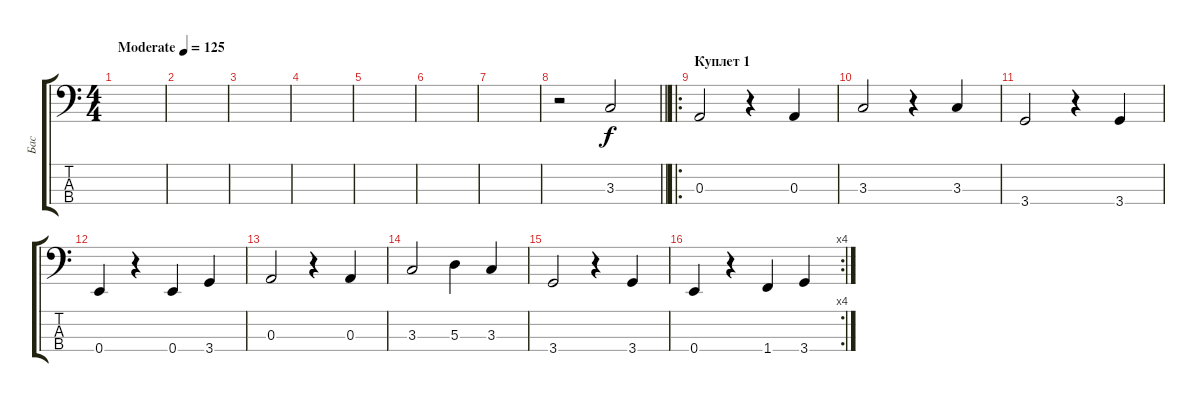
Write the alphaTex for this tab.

\track ("Бас" "Бас") {instrument slapbass1}
\staff {score tabs}
\tuning (G2 D2 A1 E1) {hide}
\ts (4 4)
\tempo (125 "Moderate")
\clef f4
\ks c
|
|
|
|
|
|
|
\barLineRight lightlight
r.2 3.3.2 |
\ro
\section ("" "Куплет 1")
0.3.2 r.4 0.3.4 |
3.3.2 r.4 3.3.4 |
3.4.2 r.4 3.4.4 |
0.4.4 r.4 0.4.4 3.4.4 |
0.3.2 r.4 0.3.4 |
3.3.2 5.3.4 3.3.4 |
3.4.2 r.4 3.4.4 |
\rc 4
0.4.4 r.4 1.4.4 3.4.4
